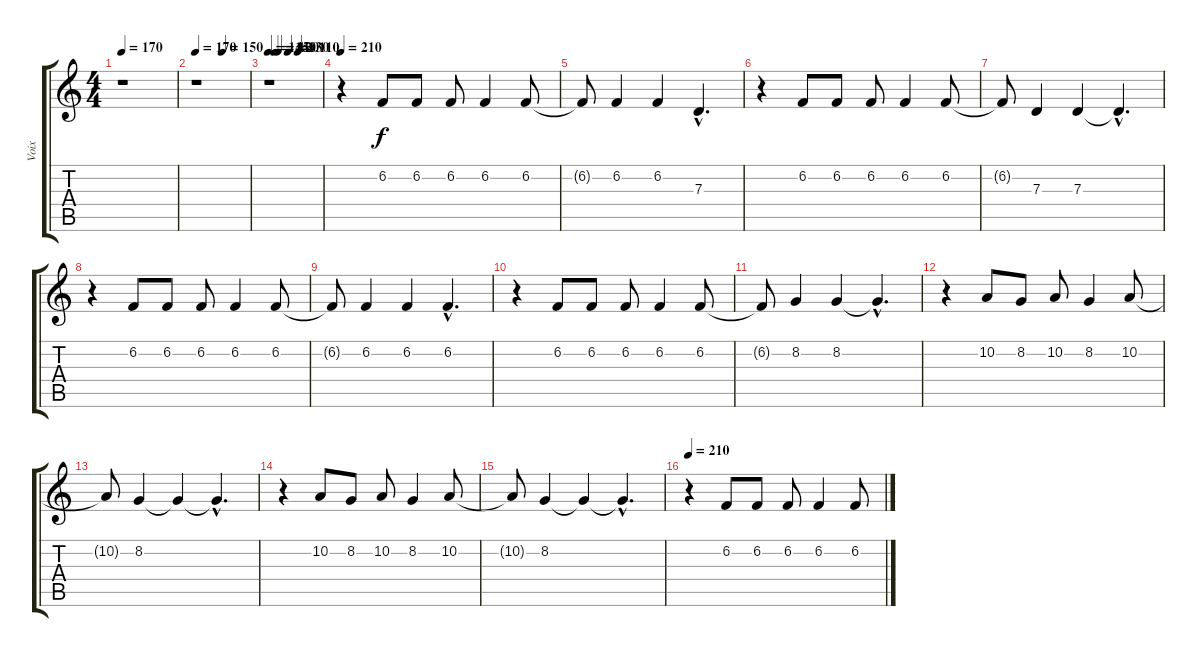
\track ("Voix" "Voix") {instrument tenorsax}
\staff {score tabs}
\tuning (E4 B3 G3 D3 A2 E2) {hide}
\ts (4 4)
\tempo 170
\clef g2
\ks c
r.1{dy f} |
\tempo 170
\tempo (150 0.5)
r.1 |
\tempo 145
\tempo (140 0.125)
\tempo (120 0.1875)
\tempo (130 0.375)
\tempo (110 0.5625)
r.1 |
\tempo 210
r.4 6.2.8 6.2.8 6.2.8 6.2.4 6.2.8 |
6.2{t}.8 6.2.4 6.2.4 7.3{hac}.4{d} |
r.4 6.2.8 6.2.8 6.2.8 6.2.4 6.2.8 |
6.2{t}.8 7.3.4 7.3.4 7.3{hac t}.4{d} |
r.4 6.2.8 6.2.8 6.2.8 6.2.4 6.2.8 |
6.2{t}.8 6.2.4 6.2.4 6.2{hac}.4{d} |
r.4 6.2.8 6.2.8 6.2.8 6.2.4 6.2.8 |
6.2{t}.8 8.2.4 8.2.4 8.2{hac t}.4{d} |
r.4 10.2.8 8.2.8 10.2.8 8.2.4 10.2.8 |
10.2{t}.8 8.2.4 8.2{t}.4 8.2{hac t}.4{d} |
r.4 10.2.8 8.2.8 10.2.8 8.2.4 10.2.8 |
10.2{t}.8 8.2.4 8.2{t}.4 8.2{hac t}.4{d} |
\tempo 210
r.4 6.2.8 6.2.8 6.2.8 6.2.4 6.2.8
